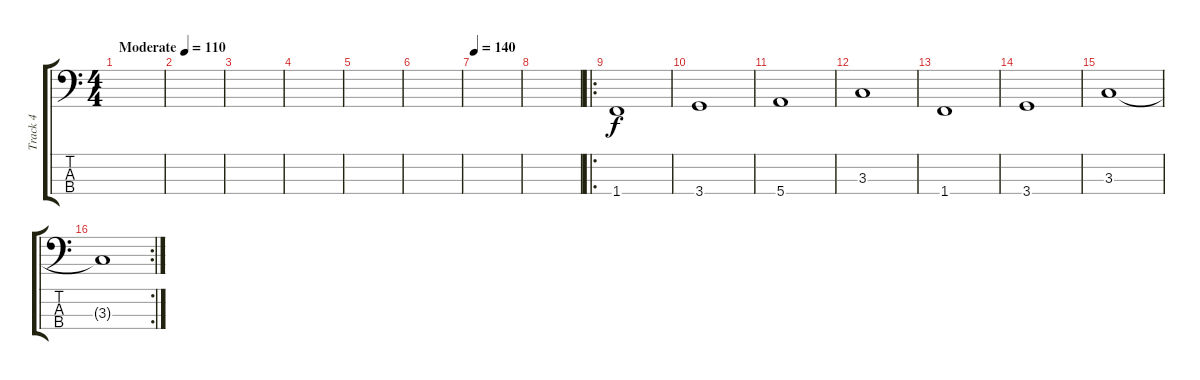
\track ("Track 4" "Track 4") {instrument electricbasspick}
\staff {score tabs}
\tuning (G2 D2 A1 E1) {hide}
\ts (4 4)
\tempo (110 "Moderate")
\clef f4
\ks c
|
|
|
|
|
|
\tempo 140
|
|
\ro
1.4.1 |
3.4.1 |
5.4.1 |
3.3.1 |
1.4.1 |
3.4.1 |
3.3.1 |
\rc 2
3.3{t}.1
